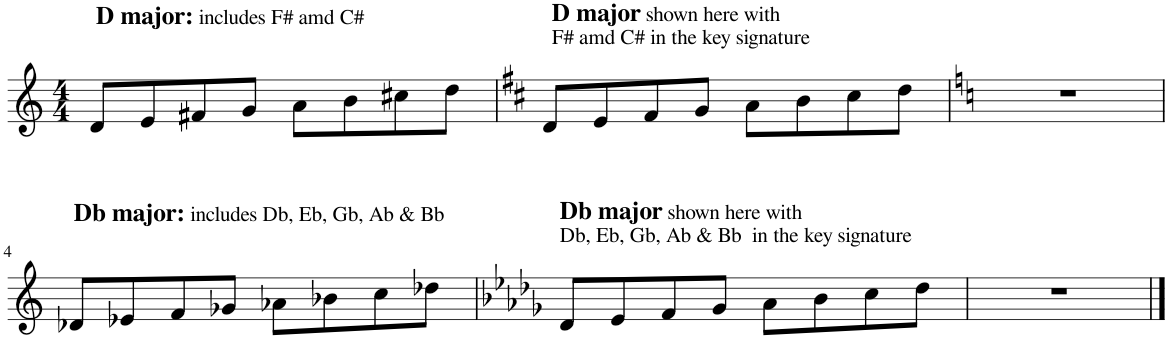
**kern
*part1
*staff1
*I"Piano
*I'Pno.
*clefG2
*k[]
*M4/4
=1
!LO:TX:a:B:t=D major&colon;
!LO:TX:a:t=includes F# amd C#
8d/L
8e/
8f#X/
8g/J
8a\L
8b\
8cc#X\
8dd\J
=2
*k[f#c#]
!LO:TX:a:B:t=D major
!LO:TX:a:t=shown here with
!LO:TX:a:t=F# amd C# in the key signature
8d/L
8e/
8f#/
8g/J
8a\L
8b\
8cc#\
8dd\J
=3
*k[]
1r
!!LO:LB:g=z
=4
!LO:TX:a:B:t=Db major&colon;
!LO:TX:a:t=includes Db, Eb, Gb, Ab & Bb
8d-X/L
8e-X/
8f/
8g-X/J
8a-X\L
8b-X\
8cc\
8dd-X\J
=5
*k[b-e-a-d-g-]
!LO:TX:a:B:t=Db major
!LO:TX:a:t=shown here with
!LO:TX:a:t=Db, Eb, Gb, Ab & Bb  in the key signature
8d-/L
8e-/
8f/
8g-/J
8a-\L
8b-\
8cc\
8dd-\J
=6
1r
==
*-
